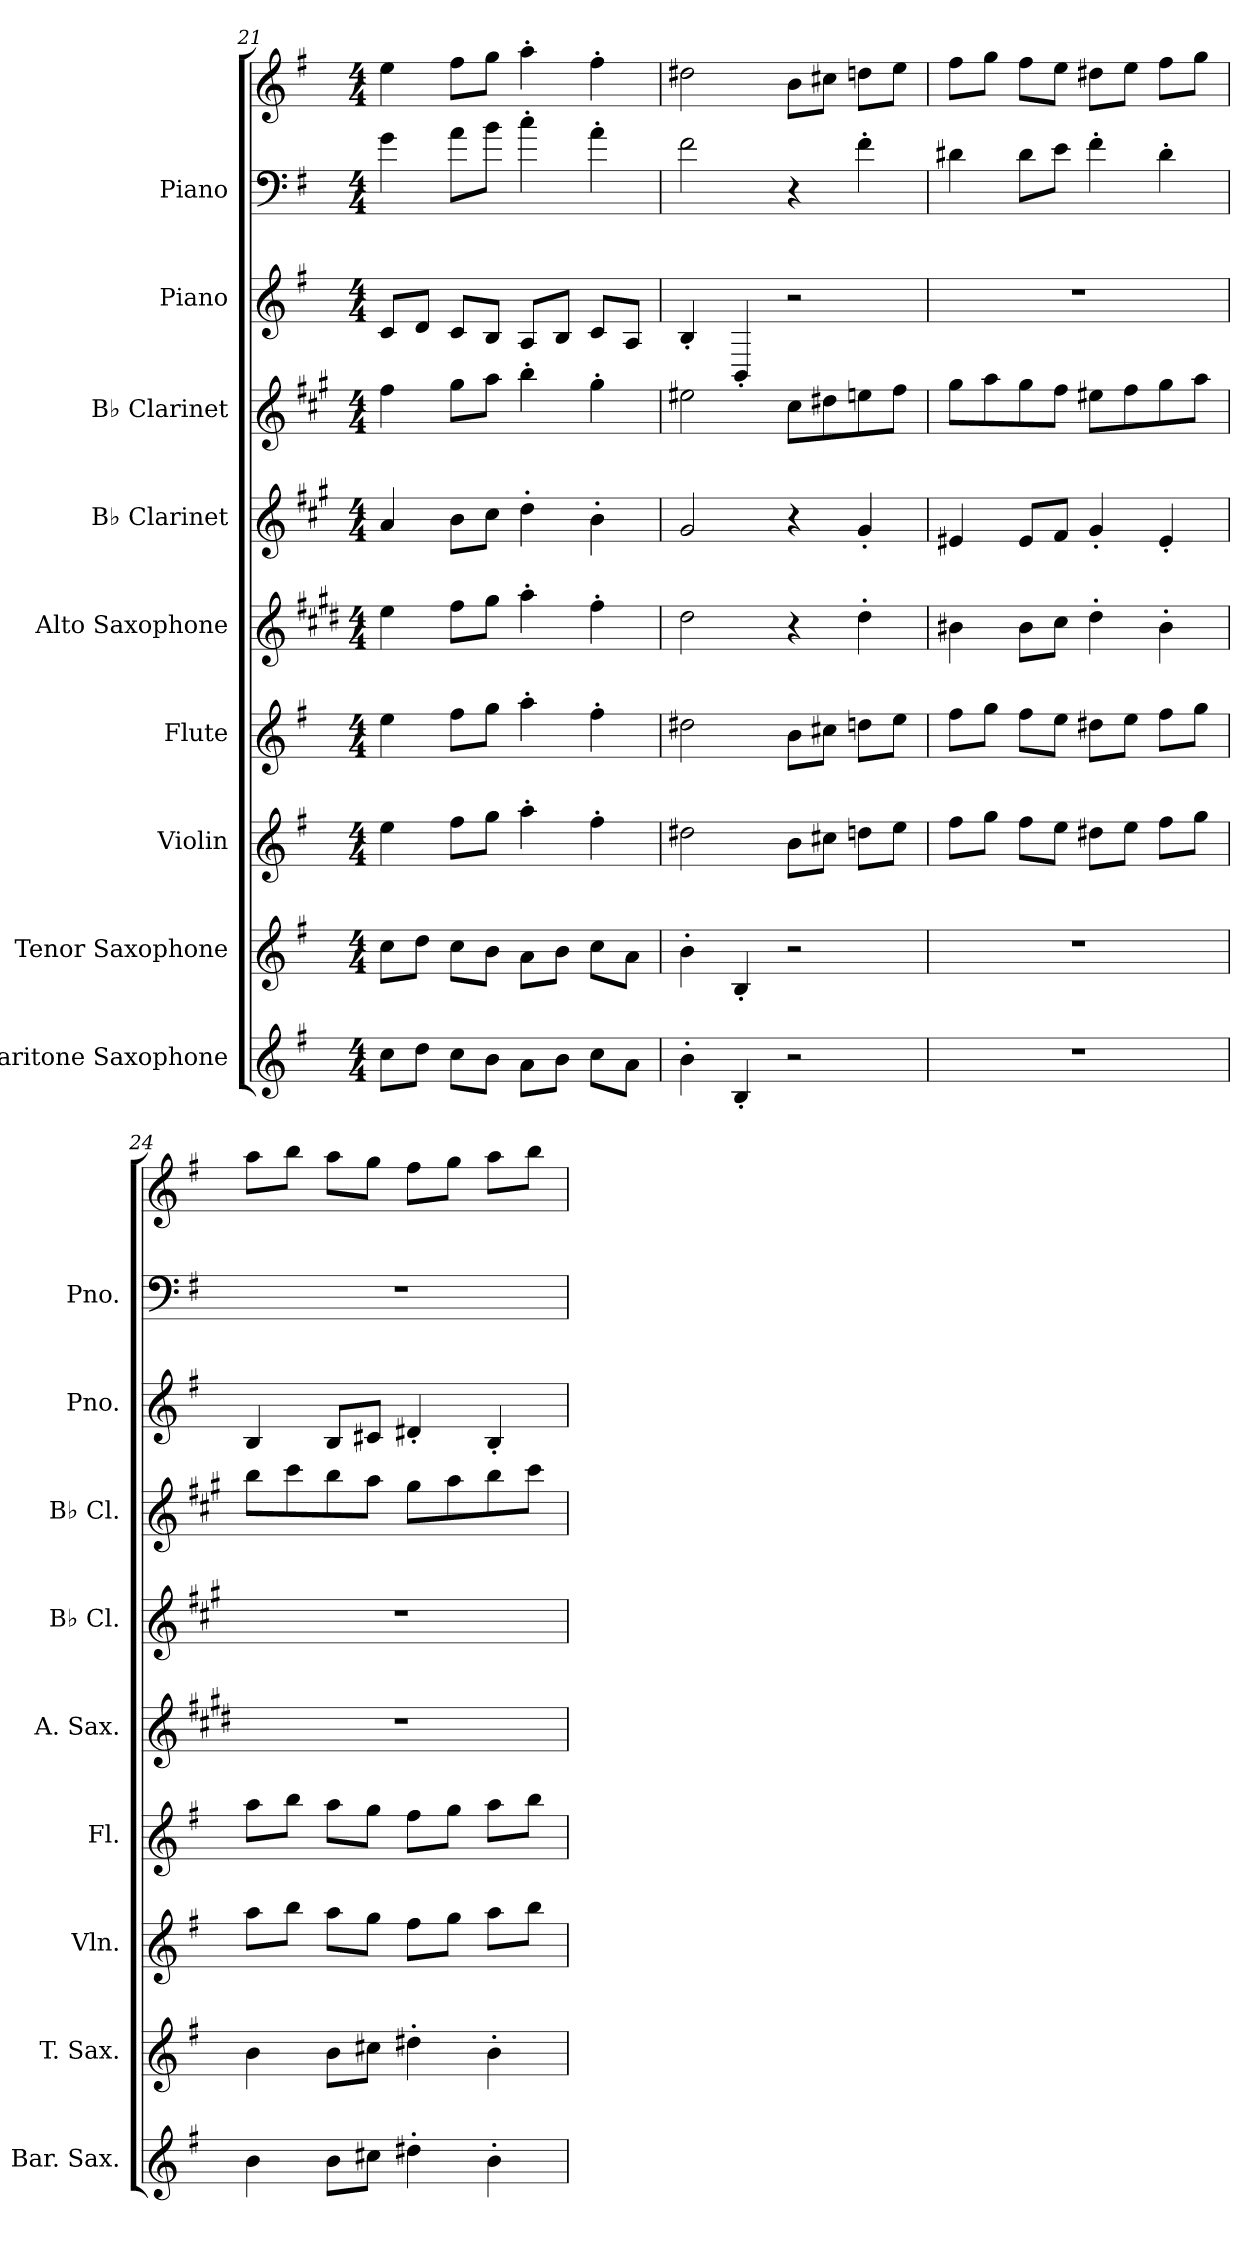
**kern	**kern	**kern	**kern	**kern	**kern	**kern	**kern	**kern	**kern
*part9	*part8	*part7	*part6	*part5	*part4	*part3	*part2	*part1	*part1
*staff10	*staff9	*staff8	*staff7	*staff6	*staff5	*staff4	*staff3	*staff2	*staff1
*I"Baritone Saxophone	*I"Tenor Saxophone	*I"Violin	*I"Flute	*I"Alto Saxophone	*I"B♭ Clarinet	*I"B♭ Clarinet	*I"Piano	*I"Piano	*
*I'Bar. Sax.	*I'T. Sax.	*I'Vln.	*I'Fl.	*I'A. Sax.	*I'B♭ Cl.	*I'B♭ Cl.	*I'Pno.	*I'Pno.	*
*clefG2	*clefG2	*clefG2	*clefG2	*clefG2	*clefG2	*clefG2	*clefG2	*clefF4	*clefG2
*ITrd12c21	*ITrd8c14	*	*	*ITrd5c9	*ITrd1c2	*ITrd1c2	*	*	*
*k[f#]	*k[f#]	*k[f#]	*k[f#]	*k[f#]	*k[f#]	*k[f#]	*k[f#]	*k[f#]	*k[f#]
*M4/4	*M4/4	*M4/4	*M4/4	*M4/4	*M4/4	*M4/4	*M4/4	*M4/4	*M4/4
=21	=21	=21	=21	=21	=21	=21	=21	=21	=21
8c\L	8c\L	4ee\	4ee\	4g\	4g/	4ee\	8c/L	4g\	4ee\
8d\J	8d\J	.	.	.	.	.	8d/J	.	.
8c\L	8c\L	8ff#\L	8ff#\L	8a\L	8a\L	8ff#\L	8c/L	8a\L	8ff#\L
8B\J	8B\J	8gg\J	8gg\J	8b\J	8b\J	8gg\J	8B/J	8b\J	8gg\J
8A\L	8A\L	4aa'\	4aa'\	4cc'\	4cc'\	4aa'\	8A/L	4cc'\	4aa'\
8B\J	8B\J	.	.	.	.	.	8B/J	.	.
8c\L	8c\L	4ff#'\	4ff#'\	4a'\	4a'\	4ff#'\	8c/L	4a'\	4ff#'\
8A\J	8A\J	.	.	.	.	.	8A/J	.	.
=22	=22	=22	=22	=22	=22	=22	=22	=22	=22
4B'\	4B'\	2dd#X\	2dd#X\	2f#\	2f#/	2dd#X\	4B'/	2f#\	2dd#X\
4BB'/	4BB'/	.	.	.	.	.	4BB'/	.	.
2r	2r	8b\L	8b\L	4r	4r	8b\L	2r	4r	8b\L
.	.	8cc#X\J	8cc#X\J	.	.	8cc#X\	.	.	8cc#X\J
.	.	8ddn\L	8ddn\L	4f#'\	4f#'/	8ddn\	.	4f#'\	8ddn\L
.	.	8ee\J	8ee\J	.	.	8ee\J	.	.	8ee\J
=23	=23	=23	=23	=23	=23	=23	=23	=23	=23
1r	1r	8ff#\L	8ff#\L	4d#X\	4d#X/	8ff#\L	1r	4d#X\	8ff#\L
.	.	8gg\J	8gg\J	.	.	8gg\	.	.	8gg\J
.	.	8ff#\L	8ff#\L	8d#\L	8d#/L	8ff#\	.	8d#\L	8ff#\L
.	.	8ee\J	8ee\J	8e\J	8e/J	8ee\J	.	8e\J	8ee\J
.	.	8dd#X\L	8dd#X\L	4f#'\	4f#'/	8dd#X\L	.	4f#'\	8dd#X\L
.	.	8ee\J	8ee\J	.	.	8ee\	.	.	8ee\J
.	.	8ff#\L	8ff#\L	4d#'\	4d#'/	8ff#\	.	4d#'\	8ff#\L
.	.	8gg\J	8gg\J	.	.	8gg\J	.	.	8gg\J
=24	=24	=24	=24	=24	=24	=24	=24	=24	=24
4B\	4B\	8aa\L	8aa\L	1r	1r	8aa\L	4B/	1r	8aa\L
.	.	8bb\J	8bb\J	.	.	8bb\	.	.	8bb\J
8B\L	8B\L	8aa\L	8aa\L	.	.	8aa\	8B/L	.	8aa\L
8c#X\J	8c#X\J	8gg\J	8gg\J	.	.	8gg\J	8c#X/J	.	8gg\J
4d#X'\	4d#X'\	8ff#\L	8ff#\L	.	.	8ff#\L	4d#X'/	.	8ff#\L
.	.	8gg\J	8gg\J	.	.	8gg\	.	.	8gg\J
4B'\	4B'\	8aa\L	8aa\L	.	.	8aa\	4B'/	.	8aa\L
.	.	8bb\J	8bb\J	.	.	8bb\J	.	.	8bb\J
=	=	=	=	=	=	=	=	=	=
*-	*-	*-	*-	*-	*-	*-	*-	*-	*-
